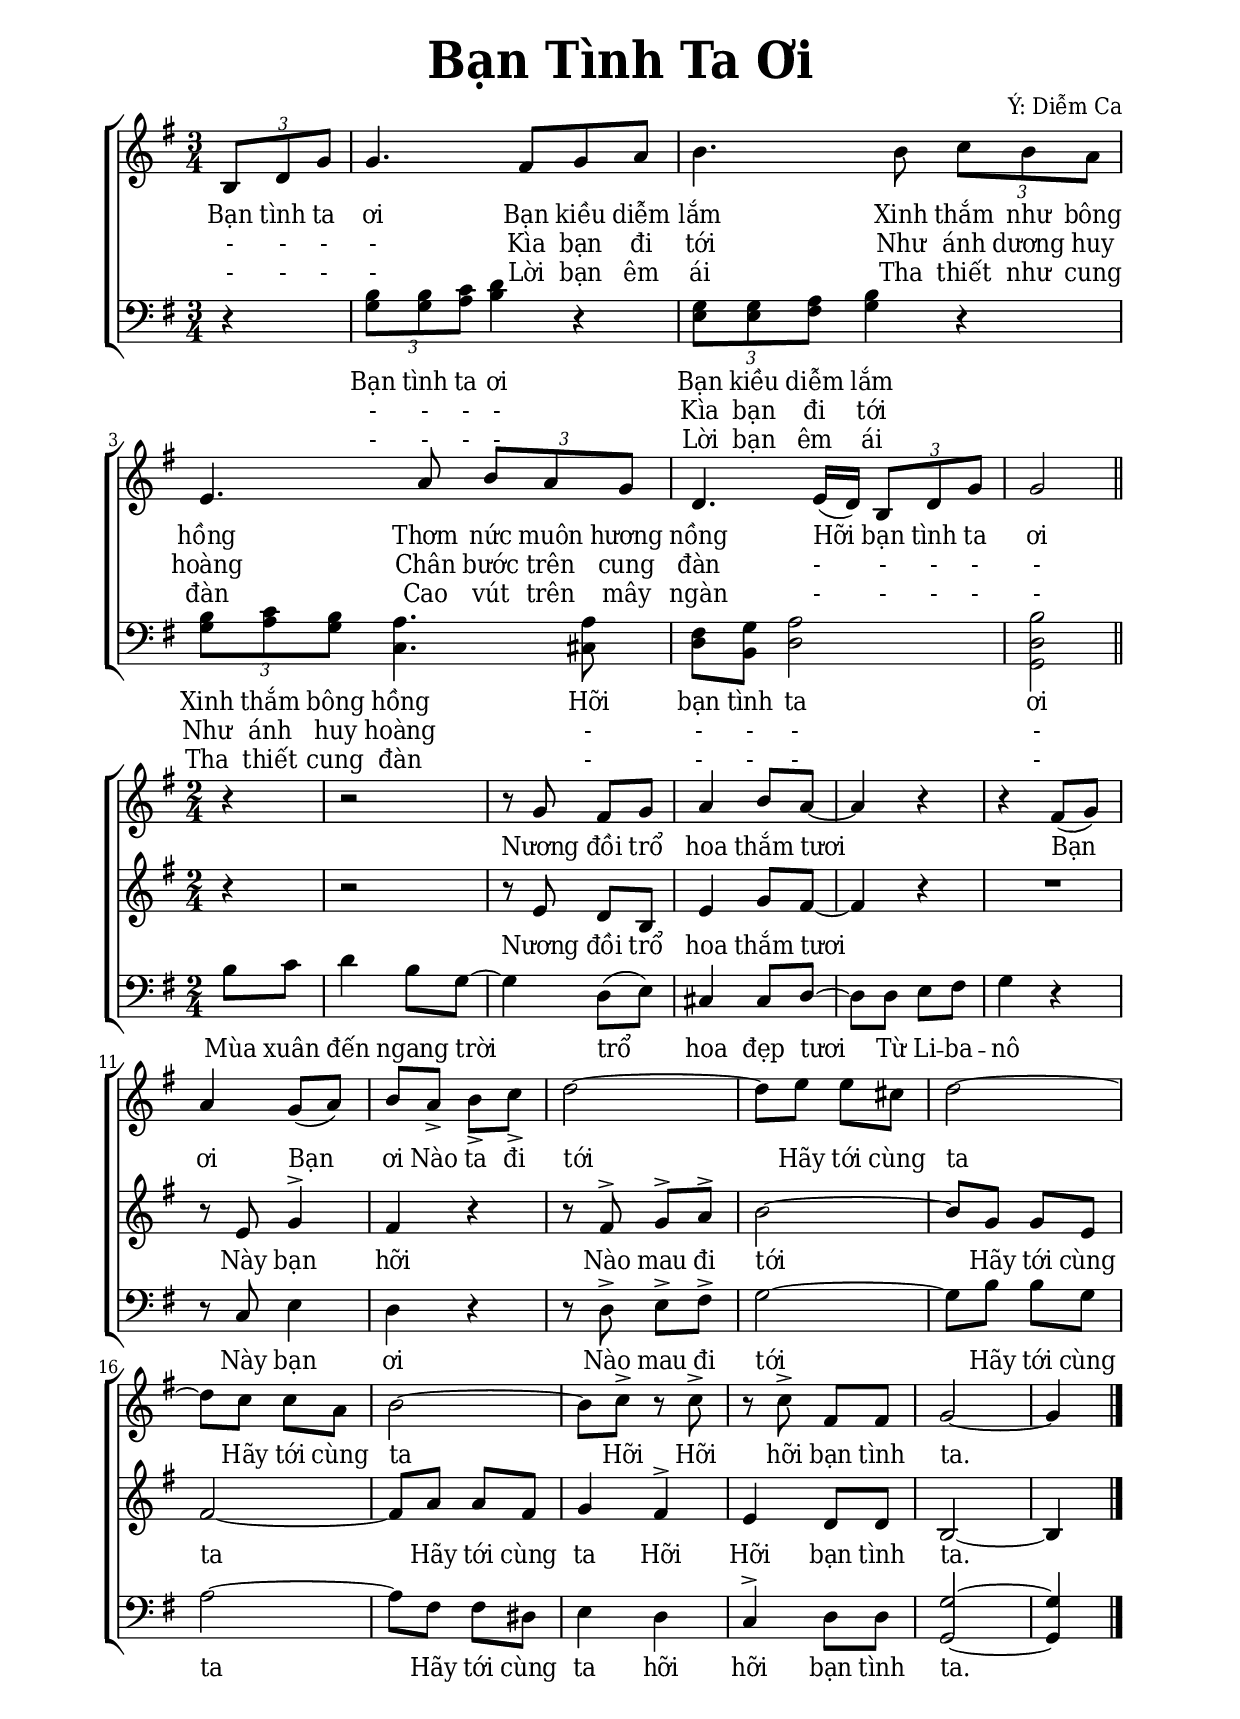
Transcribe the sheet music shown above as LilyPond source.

% Cài đặt chung\
\version "2.22.1"
\include "english.ly"

\header {
  title = \markup { \fontsize #3 "Bạn Tình Ta Ơi" }
  composer = "Ý: Diễm Ca"
  %arranger = "Lm. Kim Long"
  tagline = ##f
}

% Nhạc phiên khúc
nhacPhienKhucSopAMot = \relative c' {
  \key g \major \time 3/4
  \partial 4 \tuplet 3/2 { b8 d g } |
  g4. fs8 g a |
  b4. b8 \tuplet 3/2 { c b a } |
  e4. a8 \tuplet 3/2 { b a g } |
  d4. e16 (d) \tuplet 3/2 { b8 d g } |
  g2
}

nhacPhienKhucTenorAMot = \relative c' {
  \key g \major \time 3/4
  \partial 4 r4 |
  \tuplet 3/2 { b8 b c } d4 r |
  \tuplet 3/2 { g,8 g a } b4 r |
  \tuplet 3/2 { b8 c b } a4. a8 |
  fs g a2 |
  \stemDown b2
}

nhacPhienKhucBasAMot = \relative c' {
  \key g \major \time 3/4
  \partial 4 r4 |
  \tuplet 3/2 { g8 g a } b4 r |
  \tuplet 3/2 { e,8 e fs } g4 r |
  \tuplet 3/2 { g8 a g } c,4. cs8 |
  d b d2 |
  <d g,>2 \bar "||"
}

nhacPhienKhucSopB = \relative c'' {
  \set Score.currentBarNumber = #6
  \key g \major \time 2/4
  \partial 4 r4 |
  r2
  r8 g fs g |
  a4 b8 a ~ |
  a4 r |
  r4 fs8 (g) |
  a4 g8 (a) |
  b a _> b _> c _> |
  d2 ~ |
  d8 e e cs |
  d2 ~ |
  d8 c c a |
  b2 ~ |
  b8 c -> r c -> |
  r c -> fs, fs |
  g2 ~ |
  g4 \bar "|."
}

nhacPhienKhucAltoB = \relative c' {
  \key g \major \time 2/4
  \partial 4 r4 |
  r2
  r8 e8 d b |
  e4 g8 fs ~ |
  fs4 r |
  R2 |
  r8 e g4 ^> |
  fs r |
  r8 fs ^> g ^> a ^> |
  b2 ~ |
  b8 g g e |
  fs2 ~ |
  fs8 a a fs |
  g4 fs ^> |
  e d8 d |
  b2 ~ |
  b4
}

nhacPhienKhucBasB = \relative c' {
  \key g \major \time 2/4
  \partial 4 b8 c |
  d4 b8 g ~ |
  g4 d8 (e) |
  cs4 cs8 d ~ |
  d d e fs |
  g4 r |
  r8 c, e4 |
  d r |
  r8 d -> e -> fs -> |
  g2 ~ |
  g8 b b g |
  a2 ~ |
  a8 fs fs ds |
  e4 d |
  c ^> d8 d |
  <g g,>2 ~ |
  <g g,>4
}

% Lời phiên khúc
loiPhienKhucSopAMot = \lyrics {
  Bạn tình ta ơi
  Bạn kiều diễm lắm
  Xinh thắm như bông hồng
  Thơm nức muôn hương nồng
  Hỡi bạn tình ta ơi
}

loiPhienKhucSopAHai = \lyrics {
  - - - -
  Kìa bạn đi tới
  Như ánh dương huy hoàng
  Chân bước trên cung đàn
  - - - - -
}

loiPhienKhucSopABa = \lyrics {
  - - - -
  Lời bạn êm ái
  Tha thiết như cung đàn
  Cao vút trên mây ngàn
  - - - - -
}

loiPhienKhucBasAMot = \lyrics {
  Bạn tình ta ơi
  Bạn kiều diễm lắm
  Xinh thắm bông hồng
  Hỡi bạn tình ta ơi
}

loiPhienKhucBasAHai = \lyrics {
  - - - -
  Kìa bạn đi tới
  Như ánh huy hoàng
  - - - - -
}

loiPhienKhucBasABa = \lyrics {
  - - - -
  Lời bạn êm ái
  Tha thiết cung đàn
  - - - - -
}

loiPhienKhucSopB = \lyrics {
  Nương đồi trổ hoa thắm tươi
  Bạn ơi
  Bạn ơi
  Nào ta đi tới
  Hãy tới cùng ta
  Hãy tới cùng ta
  Hỡi Hỡi hỡi bạn tình ta.
}

loiPhienKhucAltoB = \lyrics {
  Nương đồi trổ hoa thắm tươi
  Này bạn hỡi
  Nào mau đi tới
  Hãy tới cùng ta
  Hãy tới cùng ta
  Hỡi Hỡi bạn tình ta.
}

loiPhienKhucBasB = \lyrics {
  Mùa xuân đến ngang trời
  trổ hoa đẹp tươi
  Từ Li -- ba -- nô
  Này bạn ơi
  Nào mau đi tới
  Hãy tới cùng ta
  Hãy tới cùng ta
  hỡi hỡi bạn tình ta.
}

% Dàn trang
\paper {
  #(set-paper-size "a4")
  top-margin = 8\mm
  bottom-margin = 8\mm
  left-margin = 20\mm
  right-margin = 20\mm
  indent = #0
  #(define fonts
	 (make-pango-font-tree "Deja Vu Serif Condensed"
	 		       "Deja Vu Serif Condensed"
			       "Deja Vu Serif Condensed"
			       (/ 20 20)))
  print-page-number = ##f
  page-count = 1
}

TongNhip = {
  \key g \major
  \set Timing.beamExceptions = #'()
  \set Timing.baseMoment = #(ly:make-moment 1/4)
}

% Đổi kích thước nốt cho bè phụ
notBePhu =
#(define-music-function (font-size music) (number? ly:music?)
   (for-some-music
     (lambda (m)
       (if (music-is-of-type? m 'rhythmic-event)
           (begin
             (set! (ly:music-property m 'tweaks)
                   (cons `(font-size . ,font-size)
                         (ly:music-property m 'tweaks)))
             #t)
           #f))
     music)
   music)

\score {
  \new ChoirStaff <<
    \new Staff <<
        \new Voice = "beSopA" {
          \clef treble \TongNhip \nhacPhienKhucSopAMot
        }
        \new Lyrics \lyricsto beSopA \loiPhienKhucSopAMot
        \new Lyrics \lyricsto beSopA \loiPhienKhucSopAHai
        \new Lyrics \lyricsto beSopA \loiPhienKhucSopABa
      >>
    \new Staff <<
      \new Voice {
        \clef bass
          \TongNhip \partCombine \nhacPhienKhucTenorAMot \nhacPhienKhucBasAMot
      }
      \new NullVoice = nhacThamChieuTenorAMot \nhacPhienKhucTenorAMot
      \new Lyrics \lyricsto nhacThamChieuTenorAMot \loiPhienKhucBasAMot
      \new Lyrics \lyricsto nhacThamChieuTenorAMot \loiPhienKhucBasAHai
      \new Lyrics \lyricsto nhacThamChieuTenorAMot \loiPhienKhucBasABa
    >>
  >>
  \layout {
    %\override Lyrics.LyricText.font-size = #+2
    \override Lyrics.LyricSpace.minimum-distance = #0.6
  }
}

\score {
  \new ChoirStaff <<
    \new Staff <<
      \new Voice = "beSopB" {
        \clef treble \nhacPhienKhucSopB
      }
      \new Lyrics \lyricsto beSopB \loiPhienKhucSopB
      >>
    \new Staff <<
      \new Voice = "beAltoB" {
        \clef treble \TongNhip \nhacPhienKhucAltoB
      }
      \new Lyrics \lyricsto beAltoB \loiPhienKhucAltoB
    >>
    \new Staff <<
      \new Voice = "beBassB" {
        \clef bass \TongNhip \nhacPhienKhucBasB
      }
      \new Lyrics \lyricsto beBassB \loiPhienKhucBasB
    >>
  >>
  \layout {
    %\override Lyrics.LyricText.font-size = #+2
    \override Lyrics.LyricSpace.minimum-distance = #0.6
  }
}
